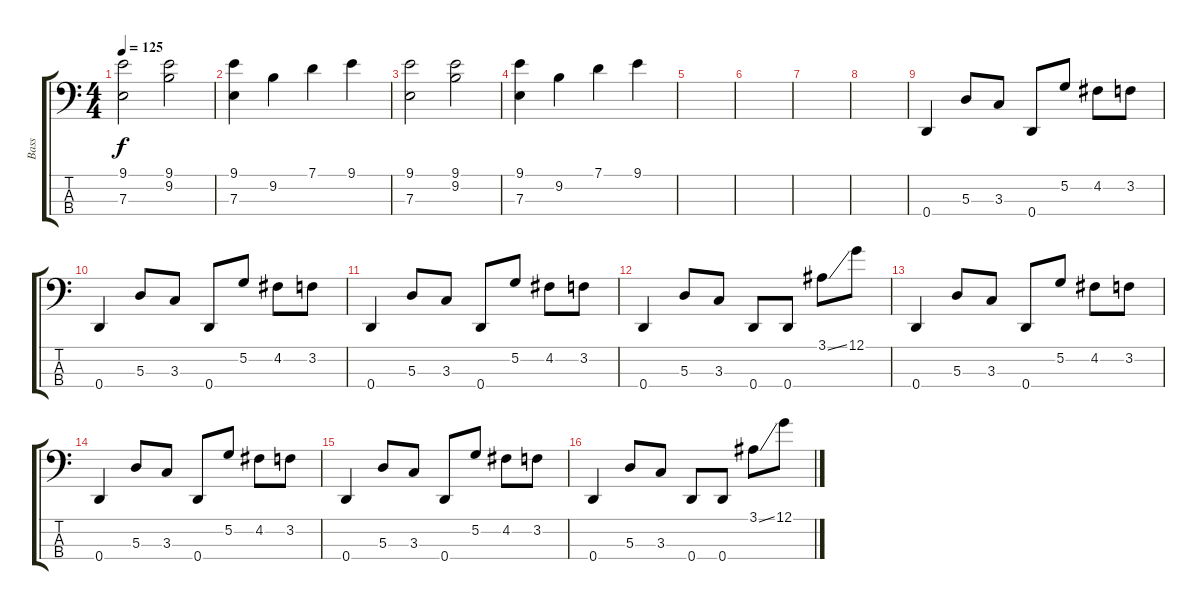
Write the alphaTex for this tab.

\track ("Bass" "Bass") {instrument electricbassfinger}
\staff {score tabs}
\tuning (G2 D2 A1 D1) {hide}
\ts (4 4)
\tempo 125
\clef f4
\ks c
(9.1 7.3).2{dy f} (9.1 9.2).2 |
(9.1 7.3).4 9.2.4 7.1.4 9.1.4 |
(9.1 7.3).2 (9.1 9.2).2 |
(9.1 7.3).4 9.2.4 7.1.4 9.1.4 |
|
|
|
|
0.4.4 5.3.8 3.3.8 0.4.8 5.2.8 4.2.8 3.2.8 |
0.4.4 5.3.8 3.3.8 0.4.8 5.2.8 4.2.8 3.2.8 |
0.4.4 5.3.8 3.3.8 0.4.8 5.2.8 4.2.8 3.2.8 |
0.4.4 5.3.8 3.3.8 0.4.8 0.4.8 3.1{ss}.8 12.1.8 |
0.4.4 5.3.8 3.3.8 0.4.8 5.2.8 4.2.8 3.2.8 |
0.4.4 5.3.8 3.3.8 0.4.8 5.2.8 4.2.8 3.2.8 |
0.4.4 5.3.8 3.3.8 0.4.8 5.2.8 4.2.8 3.2.8 |
0.4.4 5.3.8 3.3.8 0.4.8 0.4.8 3.1{ss}.8 12.1.8
